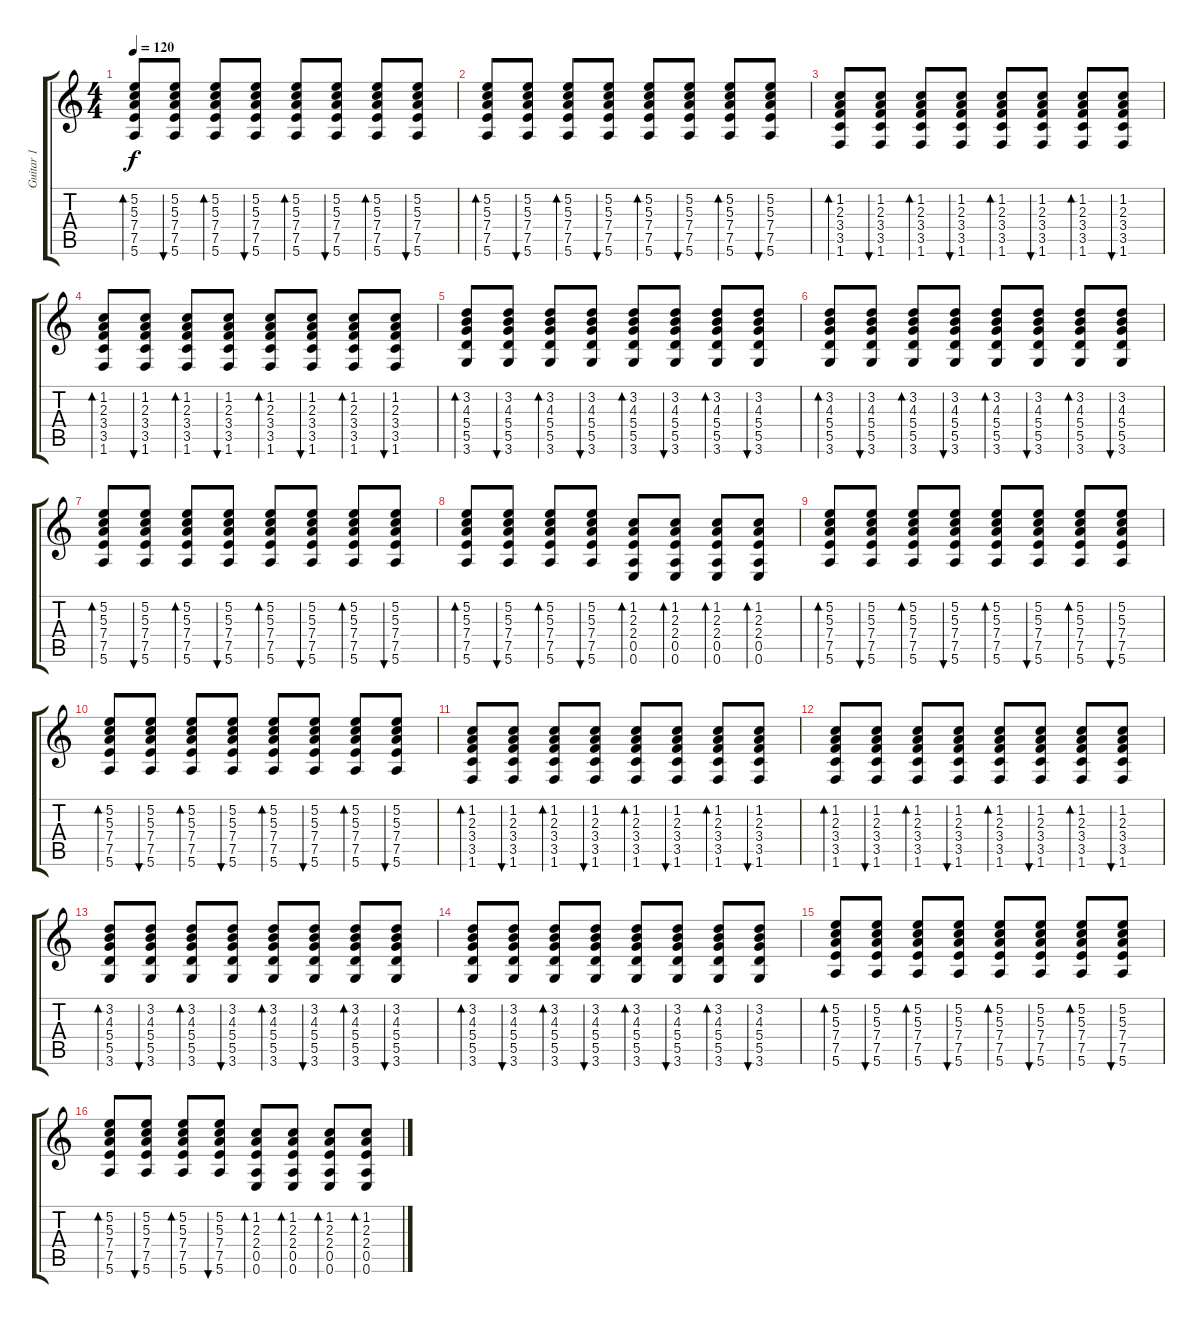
\track ("Guitar 1" "Guitar 1") {instrument acousticguitarsteel}
\staff {score tabs}
\tuning (E4 B3 G3 D3 A2 E2) {hide}
\ts (4 4)
\tempo 120
\clef g2
\ks c
(5.2 5.3 7.4 7.5 5.6).8{bd 60 dy f instrument acousticguitarsteel} (5.2 5.3 7.4 7.5 5.6).8{bu 60} (5.2 5.3 7.4 7.5 5.6).8{bd 60} (5.2 5.3 7.4 7.5 5.6).8{bu 60} (5.2 5.3 7.4 7.5 5.6).8{bd 60} (5.2 5.3 7.4 7.5 5.6).8{bu 60} (5.2 5.3 7.4 7.5 5.6).8{bd 60} (5.2 5.3 7.4 7.5 5.6).8{bu 60} |
(5.2 5.3 7.4 7.5 5.6).8{bd 60} (5.2 5.3 7.4 7.5 5.6).8{bu 60} (5.2 5.3 7.4 7.5 5.6).8{bd 60} (5.2 5.3 7.4 7.5 5.6).8{bu 60} (5.2 5.3 7.4 7.5 5.6).8{bd 60} (5.2 5.3 7.4 7.5 5.6).8{bu 60} (5.2 5.3 7.4 7.5 5.6).8{bd 60} (5.2 5.3 7.4 7.5 5.6).8{bu 60} |
(1.2 2.3 3.4 3.5 1.6).8{bd 60} (1.2 2.3 3.4 3.5 1.6).8{bu 60} (1.2 2.3 3.4 3.5 1.6).8{bd 60} (1.2 2.3 3.4 3.5 1.6).8{bu 60} (1.2 2.3 3.4 3.5 1.6).8{bd 60} (1.2 2.3 3.4 3.5 1.6).8{bu 60} (1.2 2.3 3.4 3.5 1.6).8{bd 60} (1.2 2.3 3.4 3.5 1.6).8{bu 60} |
(1.2 2.3 3.4 3.5 1.6).8{bd 60} (1.2 2.3 3.4 3.5 1.6).8{bu 60} (1.2 2.3 3.4 3.5 1.6).8{bd 60} (1.2 2.3 3.4 3.5 1.6).8{bu 60} (1.2 2.3 3.4 3.5 1.6).8{bd 60} (1.2 2.3 3.4 3.5 1.6).8{bu 60} (1.2 2.3 3.4 3.5 1.6).8{bd 60} (1.2 2.3 3.4 3.5 1.6).8{bu 60} |
(3.2 4.3 5.4 5.5 3.6).8{bd 60} (3.2 4.3 5.4 5.5 3.6).8{bu 60} (3.2 4.3 5.4 5.5 3.6).8{bd 60} (3.2 4.3 5.4 5.5 3.6).8{bu 60} (3.2 4.3 5.4 5.5 3.6).8{bd 60} (3.2 4.3 5.4 5.5 3.6).8{bu 60} (3.2 4.3 5.4 5.5 3.6).8{bd 60} (3.2 4.3 5.4 5.5 3.6).8{bu 60} |
(3.2 4.3 5.4 5.5 3.6).8{bd 60} (3.2 4.3 5.4 5.5 3.6).8{bu 60} (3.2 4.3 5.4 5.5 3.6).8{bd 60} (3.2 4.3 5.4 5.5 3.6).8{bu 60} (3.2 4.3 5.4 5.5 3.6).8{bd 60} (3.2 4.3 5.4 5.5 3.6).8{bu 60} (3.2 4.3 5.4 5.5 3.6).8{bd 60} (3.2 4.3 5.4 5.5 3.6).8{bu 60} |
(5.2 5.3 7.4 7.5 5.6).8{bd 60} (5.2 5.3 7.4 7.5 5.6).8{bu 60} (5.2 5.3 7.4 7.5 5.6).8{bd 60} (5.2 5.3 7.4 7.5 5.6).8{bu 60} (5.2 5.3 7.4 7.5 5.6).8{bd 60} (5.2 5.3 7.4 7.5 5.6).8{bu 60} (5.2 5.3 7.4 7.5 5.6).8{bd 60} (5.2 5.3 7.4 7.5 5.6).8{bu 60} |
(5.2 5.3 7.4 7.5 5.6).8{bd 60} (5.2 5.3 7.4 7.5 5.6).8{bu 60} (5.2 5.3 7.4 7.5 5.6).8{bd 60} (5.2 5.3 7.4 7.5 5.6).8{bu 60} (1.2 2.3 2.4 0.5 0.6).8{bd 60} (1.2 2.3 2.4 0.5 0.6).8{bd 60} (1.2 2.3 2.4 0.5 0.6).8{bd 60} (1.2 2.3 2.4 0.5 0.6).8{bd 60} |
\section ("" "")
(5.2 5.3 7.4 7.5 5.6).8{bd 60} (5.2 5.3 7.4 7.5 5.6).8{bu 60} (5.2 5.3 7.4 7.5 5.6).8{bd 60} (5.2 5.3 7.4 7.5 5.6).8{bu 60} (5.2 5.3 7.4 7.5 5.6).8{bd 60} (5.2 5.3 7.4 7.5 5.6).8{bu 60} (5.2 5.3 7.4 7.5 5.6).8{bd 60} (5.2 5.3 7.4 7.5 5.6).8{bu 60} |
(5.2 5.3 7.4 7.5 5.6).8{bd 60} (5.2 5.3 7.4 7.5 5.6).8{bu 60} (5.2 5.3 7.4 7.5 5.6).8{bd 60} (5.2 5.3 7.4 7.5 5.6).8{bu 60} (5.2 5.3 7.4 7.5 5.6).8{bd 60} (5.2 5.3 7.4 7.5 5.6).8{bu 60} (5.2 5.3 7.4 7.5 5.6).8{bd 60} (5.2 5.3 7.4 7.5 5.6).8{bu 60} |
(1.2 2.3 3.4 3.5 1.6).8{bd 60} (1.2 2.3 3.4 3.5 1.6).8{bu 60} (1.2 2.3 3.4 3.5 1.6).8{bd 60} (1.2 2.3 3.4 3.5 1.6).8{bu 60} (1.2 2.3 3.4 3.5 1.6).8{bd 60} (1.2 2.3 3.4 3.5 1.6).8{bu 60} (1.2 2.3 3.4 3.5 1.6).8{bd 60} (1.2 2.3 3.4 3.5 1.6).8{bu 60} |
(1.2 2.3 3.4 3.5 1.6).8{bd 60} (1.2 2.3 3.4 3.5 1.6).8{bu 60} (1.2 2.3 3.4 3.5 1.6).8{bd 60} (1.2 2.3 3.4 3.5 1.6).8{bu 60} (1.2 2.3 3.4 3.5 1.6).8{bd 60} (1.2 2.3 3.4 3.5 1.6).8{bu 60} (1.2 2.3 3.4 3.5 1.6).8{bd 60} (1.2 2.3 3.4 3.5 1.6).8{bu 60} |
(3.2 4.3 5.4 5.5 3.6).8{bd 60} (3.2 4.3 5.4 5.5 3.6).8{bu 60} (3.2 4.3 5.4 5.5 3.6).8{bd 60} (3.2 4.3 5.4 5.5 3.6).8{bu 60} (3.2 4.3 5.4 5.5 3.6).8{bd 60} (3.2 4.3 5.4 5.5 3.6).8{bu 60} (3.2 4.3 5.4 5.5 3.6).8{bd 60} (3.2 4.3 5.4 5.5 3.6).8{bu 60} |
(3.2 4.3 5.4 5.5 3.6).8{bd 60} (3.2 4.3 5.4 5.5 3.6).8{bu 60} (3.2 4.3 5.4 5.5 3.6).8{bd 60} (3.2 4.3 5.4 5.5 3.6).8{bu 60} (3.2 4.3 5.4 5.5 3.6).8{bd 60} (3.2 4.3 5.4 5.5 3.6).8{bu 60} (3.2 4.3 5.4 5.5 3.6).8{bd 60} (3.2 4.3 5.4 5.5 3.6).8{bu 60} |
(5.2 5.3 7.4 7.5 5.6).8{bd 60} (5.2 5.3 7.4 7.5 5.6).8{bu 60} (5.2 5.3 7.4 7.5 5.6).8{bd 60} (5.2 5.3 7.4 7.5 5.6).8{bu 60} (5.2 5.3 7.4 7.5 5.6).8{bd 60} (5.2 5.3 7.4 7.5 5.6).8{bu 60} (5.2 5.3 7.4 7.5 5.6).8{bd 60} (5.2 5.3 7.4 7.5 5.6).8{bu 60} |
(5.2 5.3 7.4 7.5 5.6).8{bd 60} (5.2 5.3 7.4 7.5 5.6).8{bu 60} (5.2 5.3 7.4 7.5 5.6).8{bd 60} (5.2 5.3 7.4 7.5 5.6).8{bu 60} (1.2 2.3 2.4 0.5 0.6).8{bd 60} (1.2 2.3 2.4 0.5 0.6).8{bd 60} (1.2 2.3 2.4 0.5 0.6).8{bd 60} (1.2 2.3 2.4 0.5 0.6).8{bd 60}
